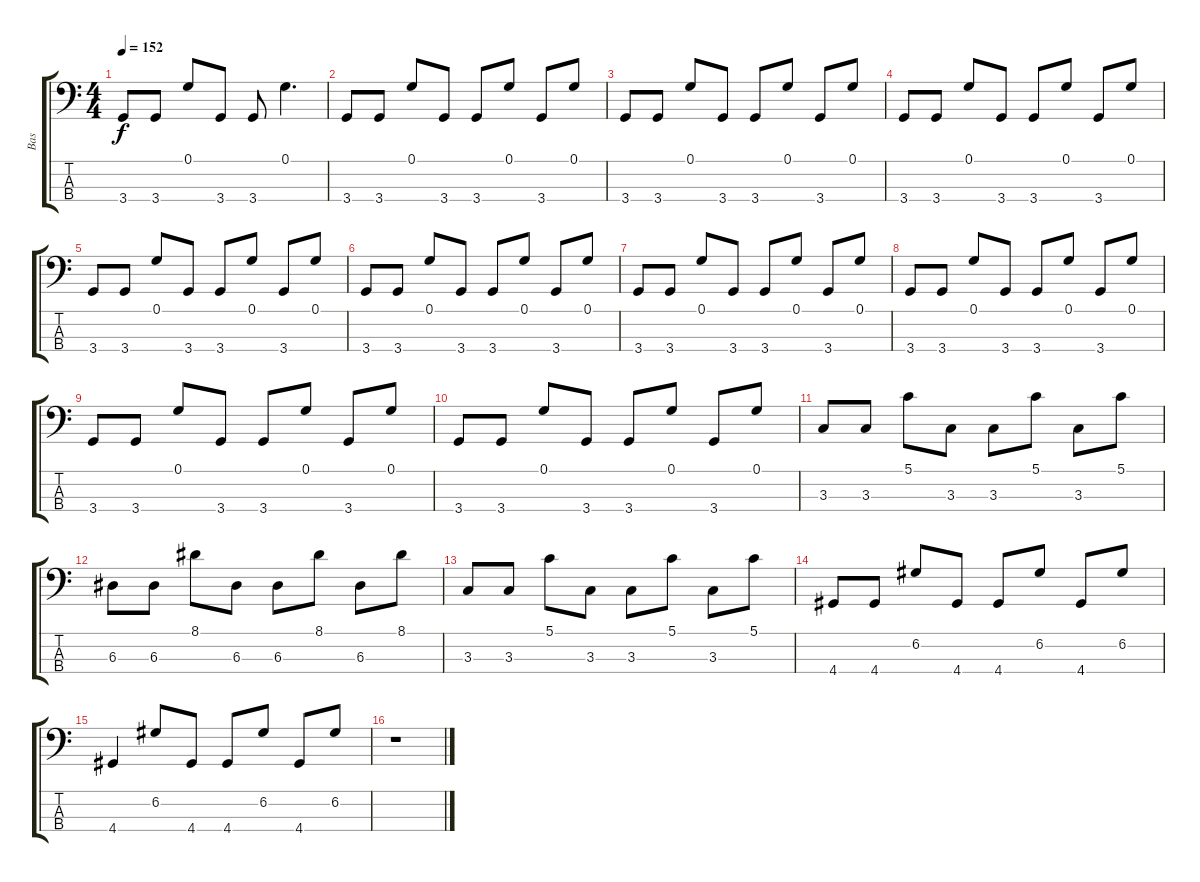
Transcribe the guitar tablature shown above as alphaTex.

\track ("Bas" "Bas") {instrument electricbassfinger}
\staff {score tabs}
\tuning (G2 D2 A1 E1) {hide}
\ts (4 4)
\tempo 152
\clef f4
\ks c
3.4.8{dy f} 3.4.8 0.1.8 3.4.8 3.4.8 0.1.4{d} |
3.4.8 3.4.8 0.1.8 3.4.8 3.4.8 0.1.8 3.4.8 0.1.8 |
3.4.8 3.4.8 0.1.8 3.4.8 3.4.8 0.1.8 3.4.8 0.1.8 |
3.4.8 3.4.8 0.1.8 3.4.8 3.4.8 0.1.8 3.4.8 0.1.8 |
3.4.8 3.4.8 0.1.8 3.4.8 3.4.8 0.1.8 3.4.8 0.1.8 |
3.4.8 3.4.8 0.1.8 3.4.8 3.4.8 0.1.8 3.4.8 0.1.8 |
3.4.8 3.4.8 0.1.8 3.4.8 3.4.8 0.1.8 3.4.8 0.1.8 |
3.4.8 3.4.8 0.1.8 3.4.8 3.4.8 0.1.8 3.4.8 0.1.8 |
3.4.8 3.4.8 0.1.8 3.4.8 3.4.8 0.1.8 3.4.8 0.1.8 |
3.4.8 3.4.8 0.1.8 3.4.8 3.4.8 0.1.8 3.4.8 0.1.8 |
3.3.8 3.3.8 5.1.8 3.3.8 3.3.8 5.1.8 3.3.8 5.1.8 |
6.3.8 6.3.8 8.1.8 6.3.8 6.3.8 8.1.8 6.3.8 8.1.8 |
3.3.8 3.3.8 5.1.8 3.3.8 3.3.8 5.1.8 3.3.8 5.1.8 |
4.4.8 4.4.8 6.2.8 4.4.8 4.4.8 6.2.8 4.4.8 6.2.8 |
4.4.4 6.2.8 4.4.8 4.4.8 6.2.8 4.4.8 6.2.8 |
r.1
